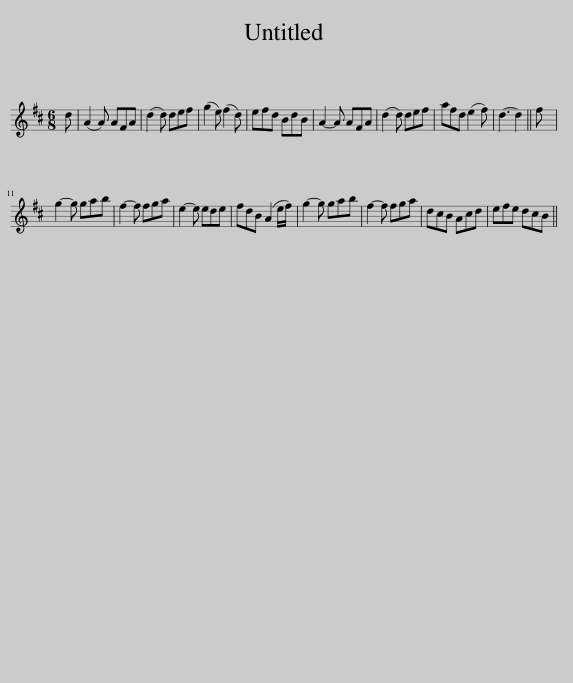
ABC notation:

X:1
L:1/8
M:6/8
I:linebreak $
K:D
V:1 treble
V:1
 d | (A2 A) AFA | (d2 d) def | (g2 e) (f2 d) | efd BdB | %5
 A2- A AFA | (d2 d) def | afd (e2 f) | d3- d2 || f |$ %10
 g2- g gab | f2- f fga | e2- e ede | fdB (A2 e/f/) | g2- g gab | %15
 f2- f fga | dcB Acd | efe dcB || %18
